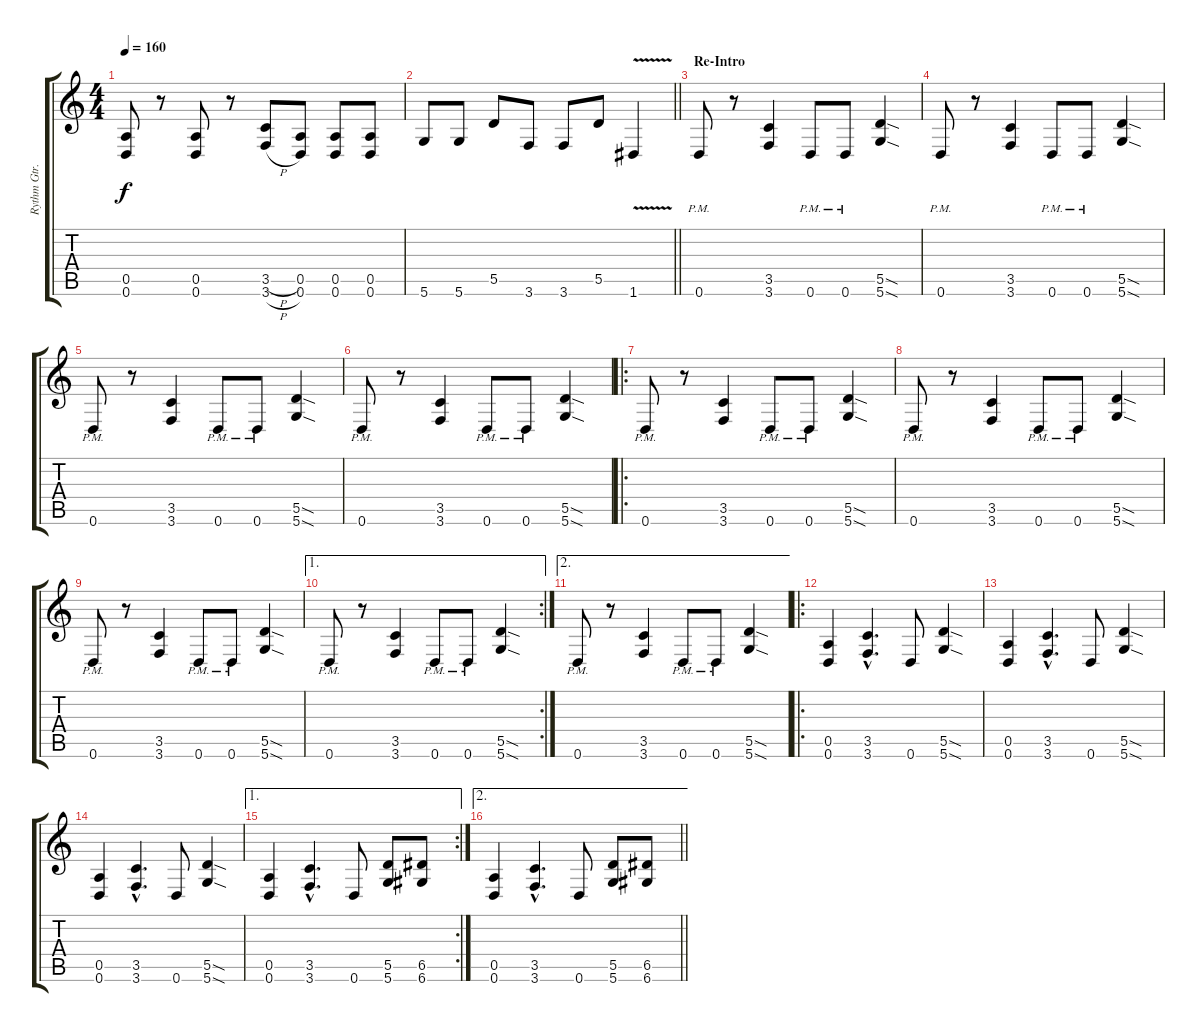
\track ("Rythm Gtr. (Laukkonen)" "Rythm Gtr.") {instrument distortionguitar}
\staff {score tabs}
\tuning (E4 B3 G3 D3 A2 D2) {hide}
\ts (4 4)
\tempo 160
\clef g2
\ks c
(0.5 0.6).8{dy f} r.8 (0.5 0.6).8 r.8 (3.5{h} 3.6{h}).8 (0.5 0.6).8 (0.5 0.6).8 (0.5 0.6).8 |
\barLineRight lightlight
5.6.8 5.6.8 5.5.8 3.6.8 3.6.8 5.5.8 1.6{v}.4 |
\section ("" "Re-Intro")
0.6{pm}.8 r.8 (3.5 3.6).4 0.6{pm}.8 0.6{pm}.8 (5.5{sod} 5.6{sod}).4 |
0.6{pm}.8 r.8 (3.5 3.6).4 0.6{pm}.8 0.6{pm}.8 (5.5{sod} 5.6{sod}).4 |
0.6{pm}.8 r.8 (3.5 3.6).4 0.6{pm}.8 0.6{pm}.8 (5.5{sod} 5.6{sod}).4 |
0.6{pm}.8 r.8 (3.5 3.6).4 0.6{pm}.8 0.6{pm}.8 (5.5{sod} 5.6{sod}).4 |
\ro
0.6{pm}.8 r.8 (3.5 3.6).4 0.6{pm}.8 0.6{pm}.8 (5.5{sod} 5.6{sod}).4 |
0.6{pm}.8 r.8 (3.5 3.6).4 0.6{pm}.8 0.6{pm}.8 (5.5{sod} 5.6{sod}).4 |
0.6{pm}.8 r.8 (3.5 3.6).4 0.6{pm}.8 0.6{pm}.8 (5.5{sod} 5.6{sod}).4 |
\ae 1
\rc 2
0.6{pm}.8 r.8 (3.5 3.6).4 0.6{pm}.8 0.6{pm}.8 (5.5{sod} 5.6{sod}).4 |
\ae 2
0.6{pm}.8 r.8 (3.5 3.6).4 0.6{pm}.8 0.6{pm}.8 (5.5{sod} 5.6{sod}).4 |
\ro
(0.5 0.6).4 (3.5{hac} 3.6{hac}).4{d} 0.6.8 (5.5{sod} 5.6{sod}).4 |
(0.5 0.6).4 (3.5{hac} 3.6{hac}).4{d} 0.6.8 (5.5{sod} 5.6{sod}).4 |
(0.5 0.6).4 (3.5{hac} 3.6{hac}).4{d} 0.6.8 (5.5{sod} 5.6{sod}).4 |
\ae 1
\rc 2
(0.5 0.6).4 (3.5{hac} 3.6{hac}).4{d} 0.6.8 (5.5 5.6).8 (6.5 6.6).8 |
\ae 2
\barLineRight lightlight
(0.5 0.6).4 (3.5{hac} 3.6{hac}).4{d} 0.6.8 (5.5 5.6).8 (6.5 6.6).8
